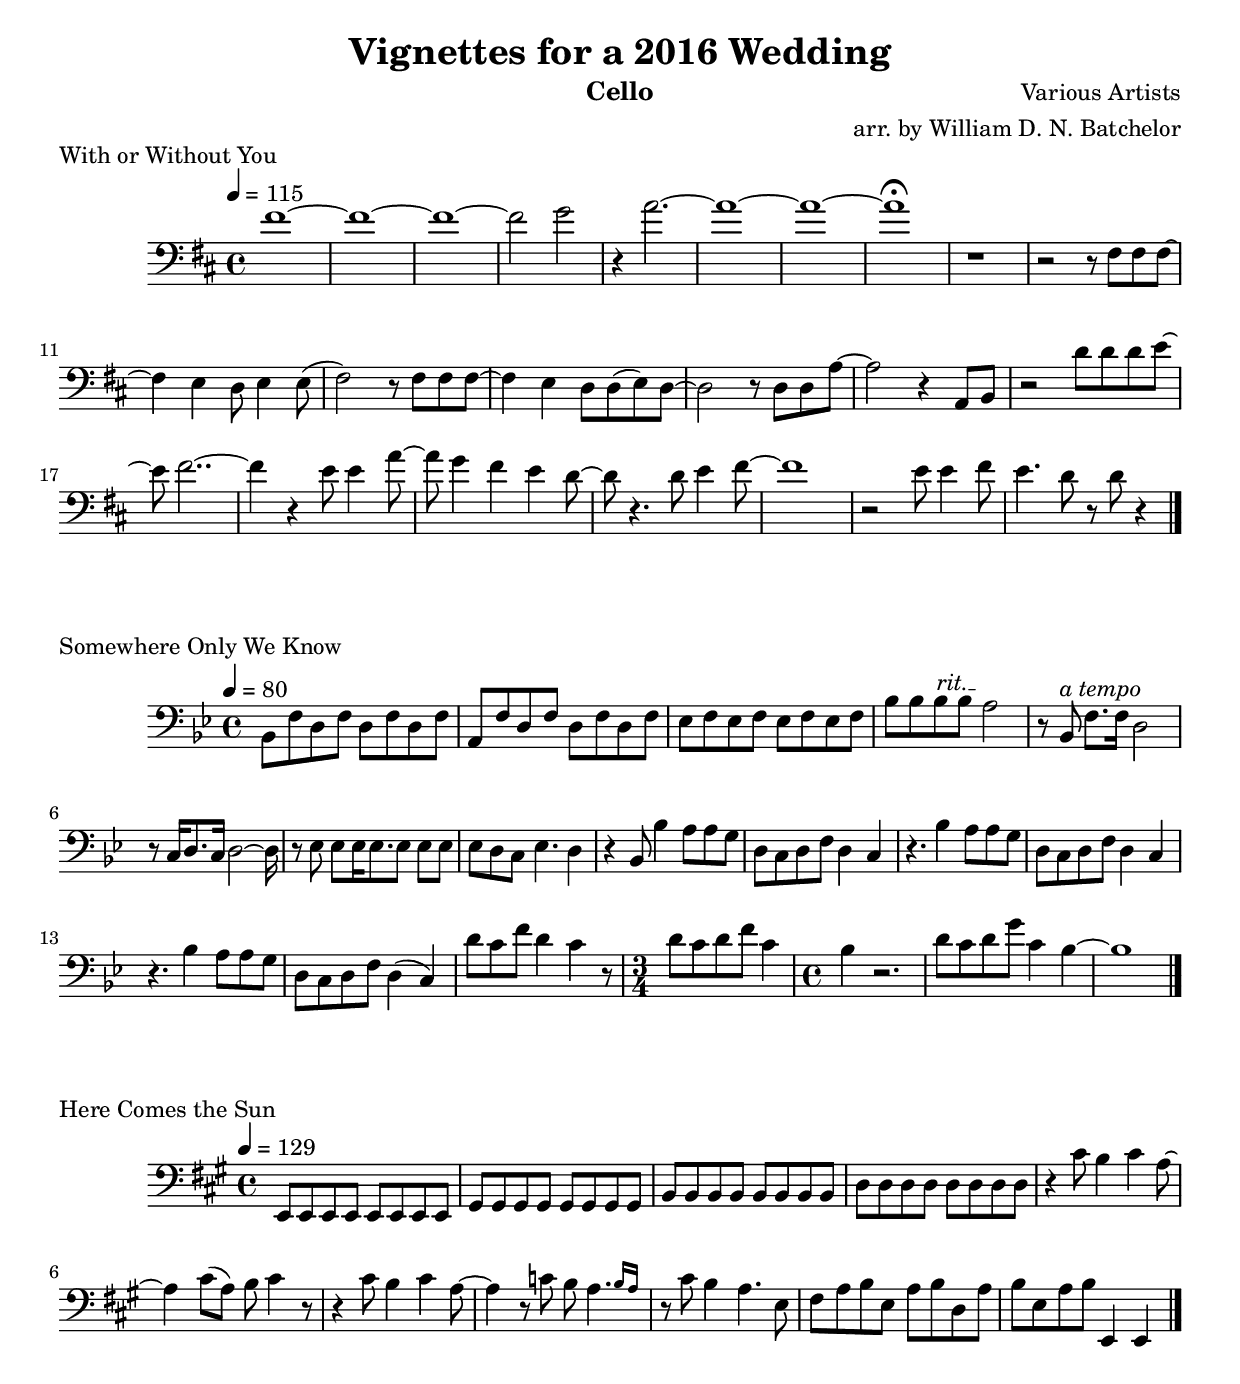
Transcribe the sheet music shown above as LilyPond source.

\version "2.18.2"

\paper {
#(include-special-characters)
}


\header{
  
title = "Vignettes for a 2016 Wedding"

composer = "Various Artists"

arranger = "arr. by William D. N. Batchelor"

instrument = "Cello"



}

\score {
  \header { piece = "With or Without You" composer = "U2" }
   \relative c{
    \new Staff{
     \clef "bass"
     \key d \major
     \tempo 4 = 115
fis'1~  | fis~ | fis~ | fis2 g | r4 a2.~ | a1~ | a~ | a\fermata | r | r2 r8 fis, fis fis~
fis4 e d8 e4 e8( fis2) r8 fis fis fis~ | fis4 e d8 d(e) d~ | d2 r8 d d a'~ | a2 r4 a,8 b | r2 
d'8
d d e~ | e fis2..~ | fis4 r e8 e4 a8~ | a g4 fis e d8~ | d r4. d8 e4 fis8~ | fis1 | r2 e8 e4 
fis8 | e4. d8 r d r4 \bar "|."

   }
  }
 } 
  
 \score {
  \header { piece = "Somewhere Only We Know" }
   \relative c{
    \new Staff{
     \clef "bass"
     \key bes \major
     \tempo 4 = 80
bes8 f' d f d f d f | a, f' d f d f d f | ees f ees f ees f ees f | bes bes \override TextSpanner.bound-details.left.text = "rit." bes\startTextSpan bes a2\stopTextSpan | r8 bes,^\markup {\italic "a tempo"}
f'8. f16 d2 | r8 c16 d8. c16 d2~d16 | r8 ees ees ees16 ees8. ees8 ees ees | ees d c ees4. d4 |
r4 bes8 bes'4 a8 a g | d c d f d4 c | r4. bes'4 a8 a g | d c d f d4 c | r4.
bes'4 a8 a g | d c d f d4( c) | d'8 c f d4 c r8 | \time 3/4 d8 c d f c4 | \time 4/4 bes4 r2. |
d8 c d g c,4 bes~ | bes1
\bar "|."

   }
  }
 }    

 \score {
  \header { piece = "Here Comes the Sun" }
   \relative c{
    \new Staff{
     \clef "bass"
     \key a \major
     \tempo 4 = 129
e,8 e e e e e e e | gis gis gis gis gis gis gis gis | b b b b b b b b | d d d d d d d d | r4
cis'8 b4 cis a8~ | a4 cis8( a) b8 cis4 r8 | r4 cis8 b4 cis a8~ | a4 r8 c b \afterGrace a4. 
{b16 [a16] } | r8 cis b4 a4. e8 | fis a b e, a b d, a' | b e, a b e,,4 e |  
\bar "|."

   }
  }
 } 

 \score {
  \header { piece = "Hoppipolla" }
   \relative c{
    \new Staff{
     \clef "bass"
     \key c \major
     \time 2/2
     \tempo 2 = 35

\bar "|."

   }
  }
 }

 \score {
  \header { piece = "Salted Wound" }
   \relative c{
    \new Staff{
     \clef "bass"
     \key c \major
     \tempo 4 = 80

\bar "|."

   }
  }
 }
 
 \score {
  \header { piece = "Naked As We Came" }
   \relative c{
    \new Staff{
     \clef "bass"
     \key g \major
     \tempo 4 = 80

\bar "|."

   }
  }
 }

 \score {
  \header { piece = "You've Got The Love" }
   \relative c{
    \new Staff{
     \clef "bass"
     \key d \major
     \tempo 4 = 108

\bar "|."

   }
  }
 }


